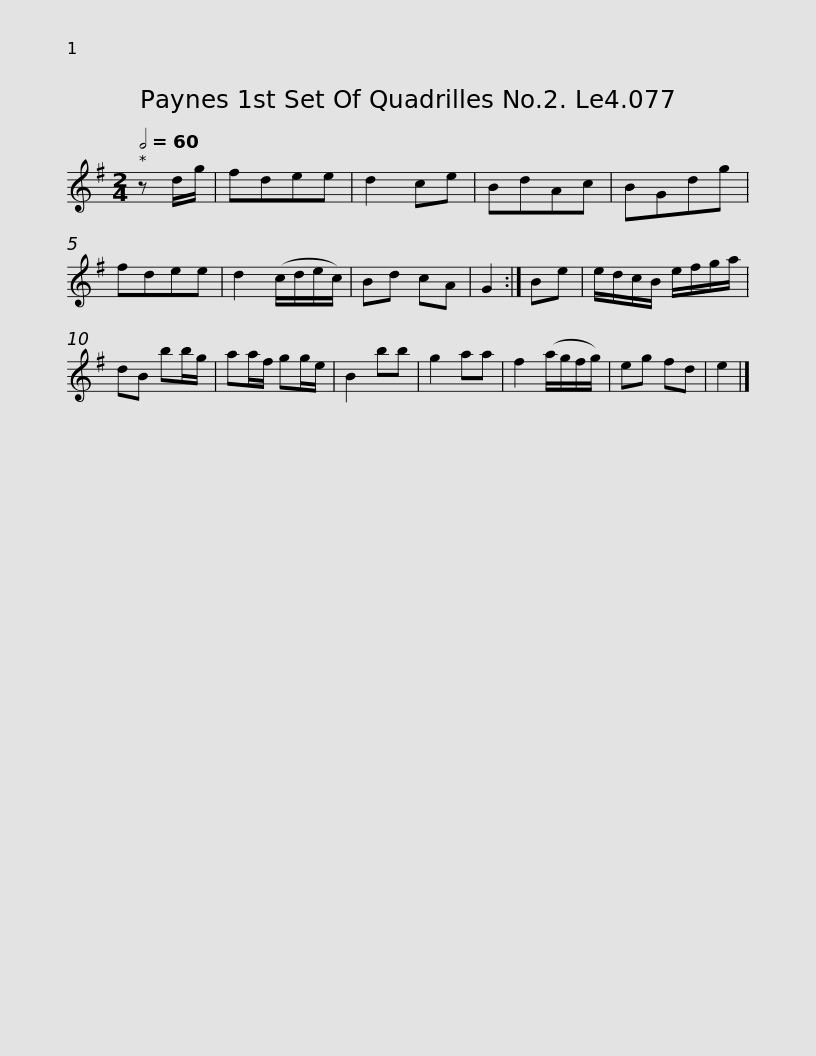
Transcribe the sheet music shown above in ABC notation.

X:1
L:1/8
Q:1/2=60
M:2/4
I:linebreak $
K:G
V:1 treble
V:1
 z d/g/ | fdee | d2 ce | BdAc | BGdg | %5
 fdee | d2 (c/d/e/c/) | Bd cA | G2 :| Be | %10
 e/d/c/B/ e/f/g/a/ |$ dB bb/g/ | aa/f/ gg/e/ | B2 bb | g2 aa | %15
 f2 (a/g/f/g/) | eg fd | e2 |] %18
